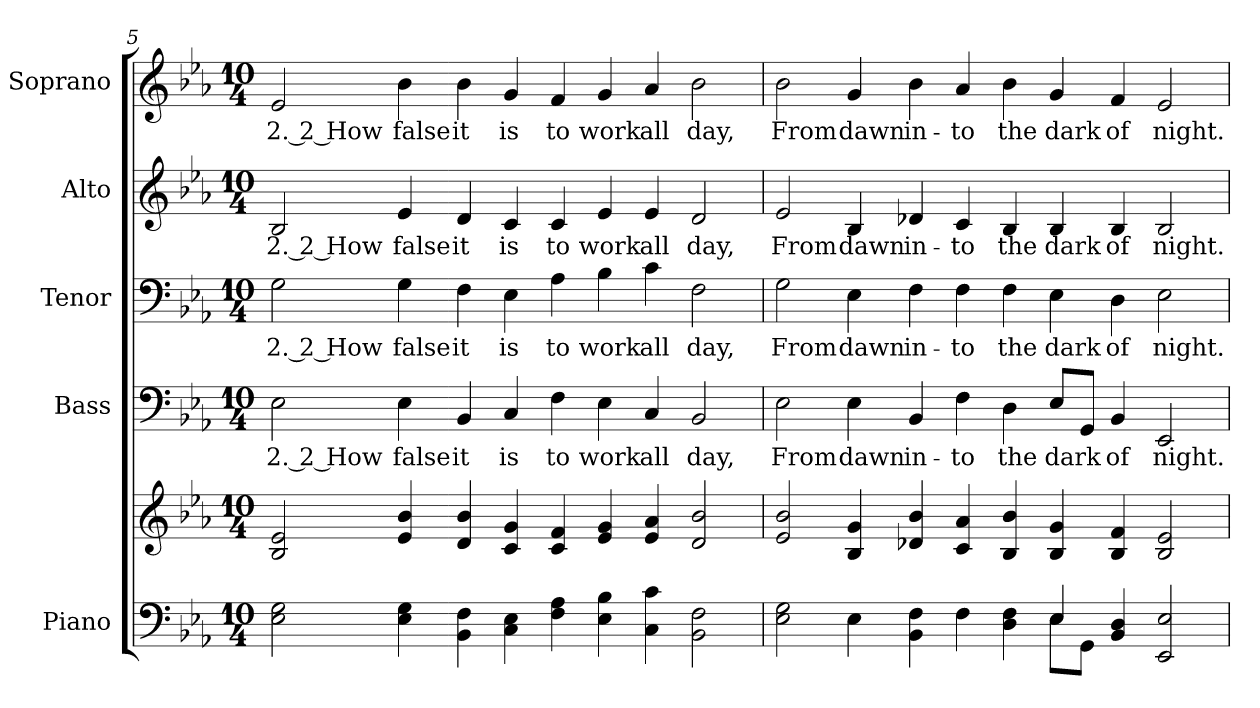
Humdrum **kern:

**kern	**kern	**kern	**text	**kern	**text	**kern	**text	**kern	**text
*part5	*part5	*part4	*part4	*part3	*part3	*part2	*part2	*part1	*part1
*staff6	*staff5	*staff4	*staff4	*staff3	*staff3	*staff2	*staff2	*staff1	*staff1
*I"Piano	*	*I"Bass	*	*I"Tenor	*	*I"Alto	*	*I"Soprano	*
*I'Pno.	*	*I'B.	*	*I'T.	*	*I'A.	*	*I'S.	*
!!LO:PB:g=z
*clefF4	*clefG2	*clefF4	*	*clefF4	*	*clefG2	*	*clefG2	*
*k[b-e-a-]	*k[b-e-a-]	*k[b-e-a-]	*	*k[b-e-a-]	*	*k[b-e-a-]	*	*k[b-e-a-]	*
*E-:	*E-:	*E-:	*	*E-:	*	*E-:	*	*E-:	*
*M10/4	*M10/4	*M10/4	*	*M10/4	*	*M10/4	*	*M10/4	*
=5	=5	=5	=5	=5	=5	=5	=5	=5	=5
!	!	!	!LO:LY:b:color=#000000	!	!	!	!	!	!
!	!	!	!	!	!LO:LY:b:color=#000000	!	!	!	!
!	!	!	!	!	!	!	!LO:LY:b:color=#000000	!	!
!	!	!	!	!	!	!	!	!	!LO:LY:b:color=#000000
2E-i\ 2Gi	2B-i/ 2e-i	2E-i\	2. 2 How	2Gi\	2. 2 How	2B-i/	2. 2 How	2e-i/	2. 2 How
!	!	!	!LO:LY:b:color=#000000	!	!	!	!	!	!
!	!	!	!	!	!LO:LY:b:color=#000000	!	!	!	!
!	!	!	!	!	!	!	!LO:LY:b:color=#000000	!	!
!	!	!	!	!	!	!	!	!	!LO:LY:b:color=#000000
4E-i\ 4Gi	4e-i/ 4b-i	4E-i\	false	4Gi\	false	4e-i/	false	4b-i\	false
!	!	!	!LO:LY:b:color=#000000	!	!	!	!	!	!
!	!	!	!	!	!LO:LY:b:color=#000000	!	!	!	!
!	!	!	!	!	!	!	!LO:LY:b:color=#000000	!	!
!	!	!	!	!	!	!	!	!	!LO:LY:b:color=#000000
4BB-i\ 4Fi	4di/ 4b-i	4BB-i/	it	4Fi\	it	4di/	it	4b-i\	it
!	!	!	!LO:LY:b:color=#000000	!	!	!	!	!	!
!	!	!	!	!	!LO:LY:b:color=#000000	!	!	!	!
!	!	!	!	!	!	!	!LO:LY:b:color=#000000	!	!
!	!	!	!	!	!	!	!	!	!LO:LY:b:color=#000000
4Ci\ 4E-i	4ci/ 4gi	4Ci/	is	4E-i\	is	4ci/	is	4gi/	is
!	!	!	!LO:LY:b:color=#000000	!	!	!	!	!	!
!	!	!	!	!	!LO:LY:b:color=#000000	!	!	!	!
!	!	!	!	!	!	!	!LO:LY:b:color=#000000	!	!
!	!	!	!	!	!	!	!	!	!LO:LY:b:color=#000000
4Fi\ 4A-i	4ci/ 4fi	4Fi\	to	4A-i\	to	4ci/	to	4fi/	to
!	!	!	!LO:LY:b:color=#000000	!	!	!	!	!	!
!	!	!	!	!	!LO:LY:b:color=#000000	!	!	!	!
!	!	!	!	!	!	!	!LO:LY:b:color=#000000	!	!
!	!	!	!	!	!	!	!	!	!LO:LY:b:color=#000000
4E-i\ 4B-i	4e-i/ 4gi	4E-i\	work	4B-i\	work	4e-i/	work	4gi/	work
!	!	!	!LO:LY:b:color=#000000	!	!	!	!	!	!
!	!	!	!	!	!LO:LY:b:color=#000000	!	!	!	!
!	!	!	!	!	!	!	!LO:LY:b:color=#000000	!	!
!	!	!	!	!	!	!	!	!	!LO:LY:b:color=#000000
4Ci\ 4ci	4e-i/ 4a-i	4Ci/	all	4ci\	all	4e-i/	all	4a-i/	all
!	!	!	!LO:LY:b:color=#000000	!	!	!	!	!	!
!	!	!	!	!	!LO:LY:b:color=#000000	!	!	!	!
!	!	!	!	!	!	!	!LO:LY:b:color=#000000	!	!
!	!	!	!	!	!	!	!	!	!LO:LY:b:color=#000000
2BB-i\ 2Fi	2di/ 2b-i	2BB-i/	day,	2Fi\	day,	2di/	day,	2b-i\	day,
!!LO:PB:g=z
=6	=6	=6	=6	=6	=6	=6	=6	=6	=6
*^	*	*	*	*	*	*	*	*	*
!	!	!	!	!LO:LY:b:color=#000000	!	!	!	!	!	!
!	!	!	!	!	!	!LO:LY:b:color=#000000	!	!	!	!
!	!	!	!	!	!	!	!	!LO:LY:b:color=#000000	!	!
!	!	!	!	!	!	!	!	!	!	!LO:LY:b:color=#000000
2E-i\ 2Gi	1ryy	2e-i/ 2b-i	2E-i\	From	2Gi\	From	2e-i/	From	2b-i\	From
!	!	!	!	!LO:LY:b:color=#000000	!	!	!	!	!	!
!	!	!	!	!	!	!LO:LY:b:color=#000000	!	!	!	!
!	!	!	!	!	!	!	!	!LO:LY:b:color=#000000	!	!
!	!	!	!	!	!	!	!	!	!	!LO:LY:b:color=#000000
4E-i\	.	4B-i/ 4gi	4E-i\	dawn	4E-i\	dawn	4B-i/	dawn	4gi/	dawn
!	!	!	!	!LO:LY:b:color=#000000	!	!	!	!	!	!
!	!	!	!	!	!	!LO:LY:b:color=#000000	!	!	!	!
!	!	!	!	!	!	!	!	!LO:LY:b:color=#000000	!	!
!	!	!	!	!	!	!	!	!	!	!LO:LY:b:color=#000000
4BB-i\ 4Fi	.	4d-Xi/ 4b-i	4BB-i/	in-	4Fi\	in-	4d-Xi/	in-	4b-i\	in-
!	!	!	!	!LO:LY:b:color=#000000	!	!	!	!	!	!
!	!	!	!	!	!	!LO:LY:b:color=#000000	!	!	!	!
!	!	!	!	!	!	!	!	!LO:LY:b:color=#000000	!	!
!	!	!	!	!	!	!	!	!	!	!LO:LY:b:color=#000000
4Fi\	2ryy	4ci/ 4a-i	4Fi\	-to	4Fi\	-to	4ci/	-to	4a-i/	-to
!	!	!	!	!LO:LY:b:color=#000000	!	!	!	!	!	!
!	!	!	!	!	!	!LO:LY:b:color=#000000	!	!	!	!
!	!	!	!	!	!	!	!	!LO:LY:b:color=#000000	!	!
!	!	!	!	!	!	!	!	!	!	!LO:LY:b:color=#000000
4Di\ 4Fi	.	4B-i/ 4b-i	4Di\	the	4Fi\	the	4B-i/	the	4b-i\	the
!	!	!	!	!LO:LY:b:color=#000000	!	!	!	!	!	!
!	!	!	!	!	!	!LO:LY:b:color=#000000	!	!	!	!
!	!	!	!	!	!	!	!	!LO:LY:b:color=#000000	!	!
!	!	!	!	!	!	!	!	!	!	!LO:LY:b:color=#000000
4E-i/	8E-i\L	4B-i/ 4gi	8E-i/L	dark	4E-i\	dark	4B-i/	dark	4gi/	dark
.	8GGi\J	.	8GGi/J	.	.	.	.	.	.	.
!	!	!	!	!LO:LY:b:color=#000000	!	!	!	!	!	!
!	!	!	!	!	!	!LO:LY:b:color=#000000	!	!	!	!
!	!	!	!	!	!	!	!	!LO:LY:b:color=#000000	!	!
!	!	!	!	!	!	!	!	!	!	!LO:LY:b:color=#000000
4BB-i/ 4Di	4ryy	4B-i/ 4fi	4BB-i/	of	4Di\	of	4B-i/	of	4fi/	of
!	!	!	!	!LO:LY:b:color=#000000	!	!	!	!	!	!
!	!	!	!	!	!	!LO:LY:b:color=#000000	!	!	!	!
!	!	!	!	!	!	!	!	!LO:LY:b:color=#000000	!	!
!	!	!	!	!	!	!	!	!	!	!LO:LY:b:color=#000000
2EE-i/ 2E-i	2ryy	2B-i/ 2e-i	2EE-i/	night.	2E-i\	night.	2B-i/	night.	2e-i/	night.
*v	*v	*	*	*	*	*	*	*	*	*
=	=	=	=	=	=	=	=	=	=
*-	*-	*-	*-	*-	*-	*-	*-	*-	*-
